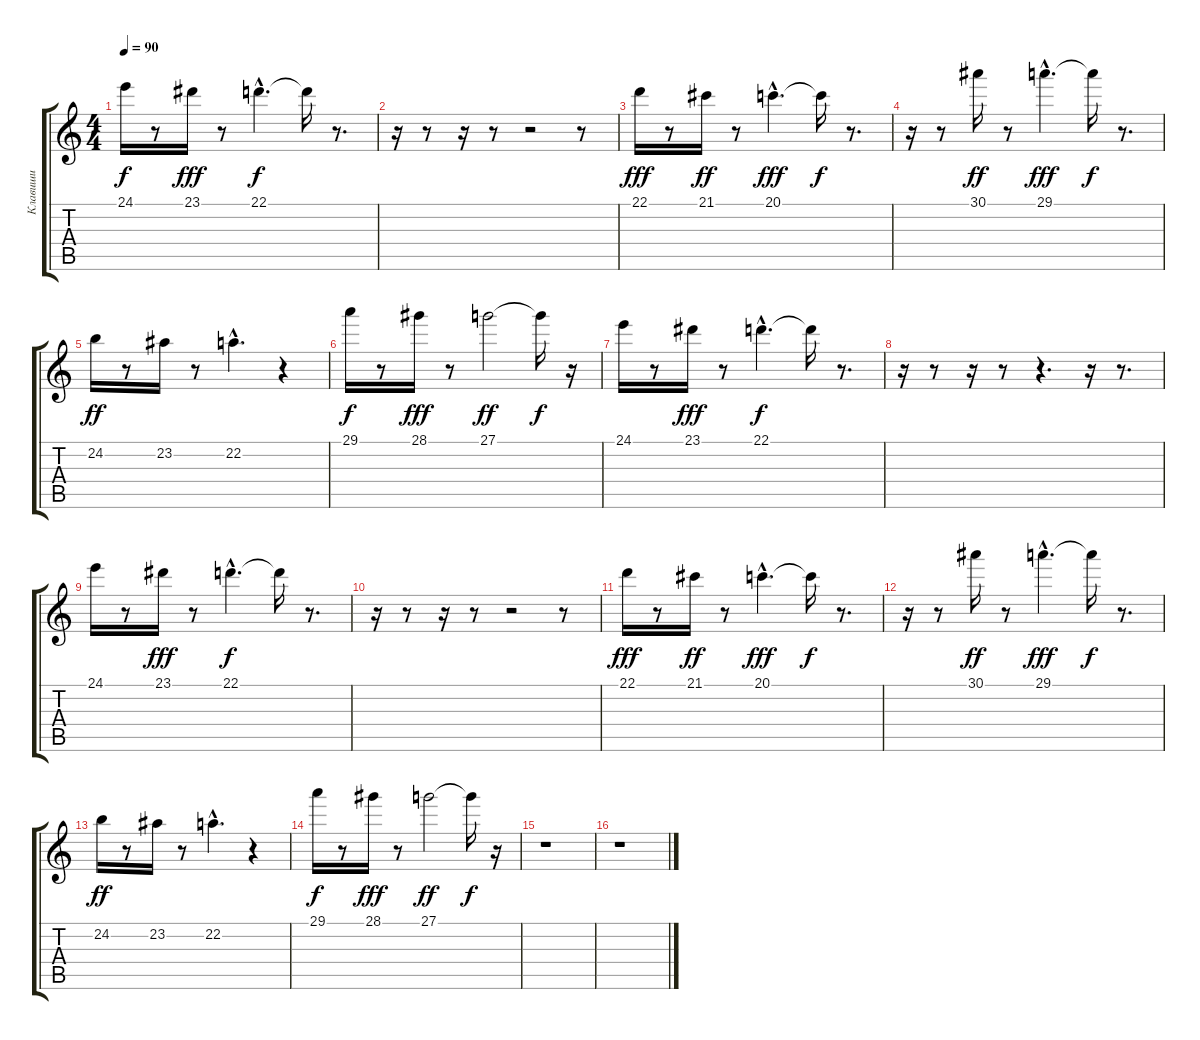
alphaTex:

\track ("Клавиши" "Клавиши") {instrument tinklebell}
\staff {score tabs}
\tuning (E4 B3 G3 D3 A2 E2) {hide}
\ts (4 4)
\tempo 90
\clef g2
\ks c
24.1.16{dy f} r.8 23.1.16{dy fff} r.8 22.1{hac}.4{d dy f} 22.1{t}.16 r.8{d} |
r.16 r.8 r.16 r.8 r.2 r.8 |
22.1.16{dy fff} r.8 21.1.16{dy ff} r.8 20.1{hac}.4{d dy fff} 20.1{t}.16{dy f} r.8{d} |
r.16 r.8 30.1.16{dy ff} r.8 29.1{hac}.4{d dy fff} 29.1{t}.16{dy f} r.8{d} |
24.2.16{dy ff} r.8 23.2.16 r.8 22.2{hac}.4{d} r.4 |
29.1.16{dy f} r.8 28.1.16{dy fff} r.8 27.1.2{dy ff} 27.1{t}.16{dy f} r.16 |
24.1.16 r.8 23.1.16{dy fff} r.8 22.1{hac}.4{d dy f} 22.1{t}.16 r.8{d} |
r.16 r.8 r.16 r.8 r.4{d} r.16 r.8{d} |
24.1.16 r.8 23.1.16{dy fff} r.8 22.1{hac}.4{d dy f} 22.1{t}.16 r.8{d} |
r.16 r.8 r.16 r.8 r.2 r.8 |
22.1.16{dy fff} r.8 21.1.16{dy ff} r.8 20.1{hac}.4{d dy fff} 20.1{t}.16{dy f} r.8{d} |
r.16 r.8 30.1.16{dy ff} r.8 29.1{hac}.4{d dy fff} 29.1{t}.16{dy f} r.8{d} |
24.2.16{dy ff} r.8 23.2.16 r.8 22.2{hac}.4{d} r.4 |
29.1.16{dy f} r.8 28.1.16{dy fff} r.8 27.1.2{dy ff} 27.1{t}.16{dy f} r.16 |
r.1 |
r.1
